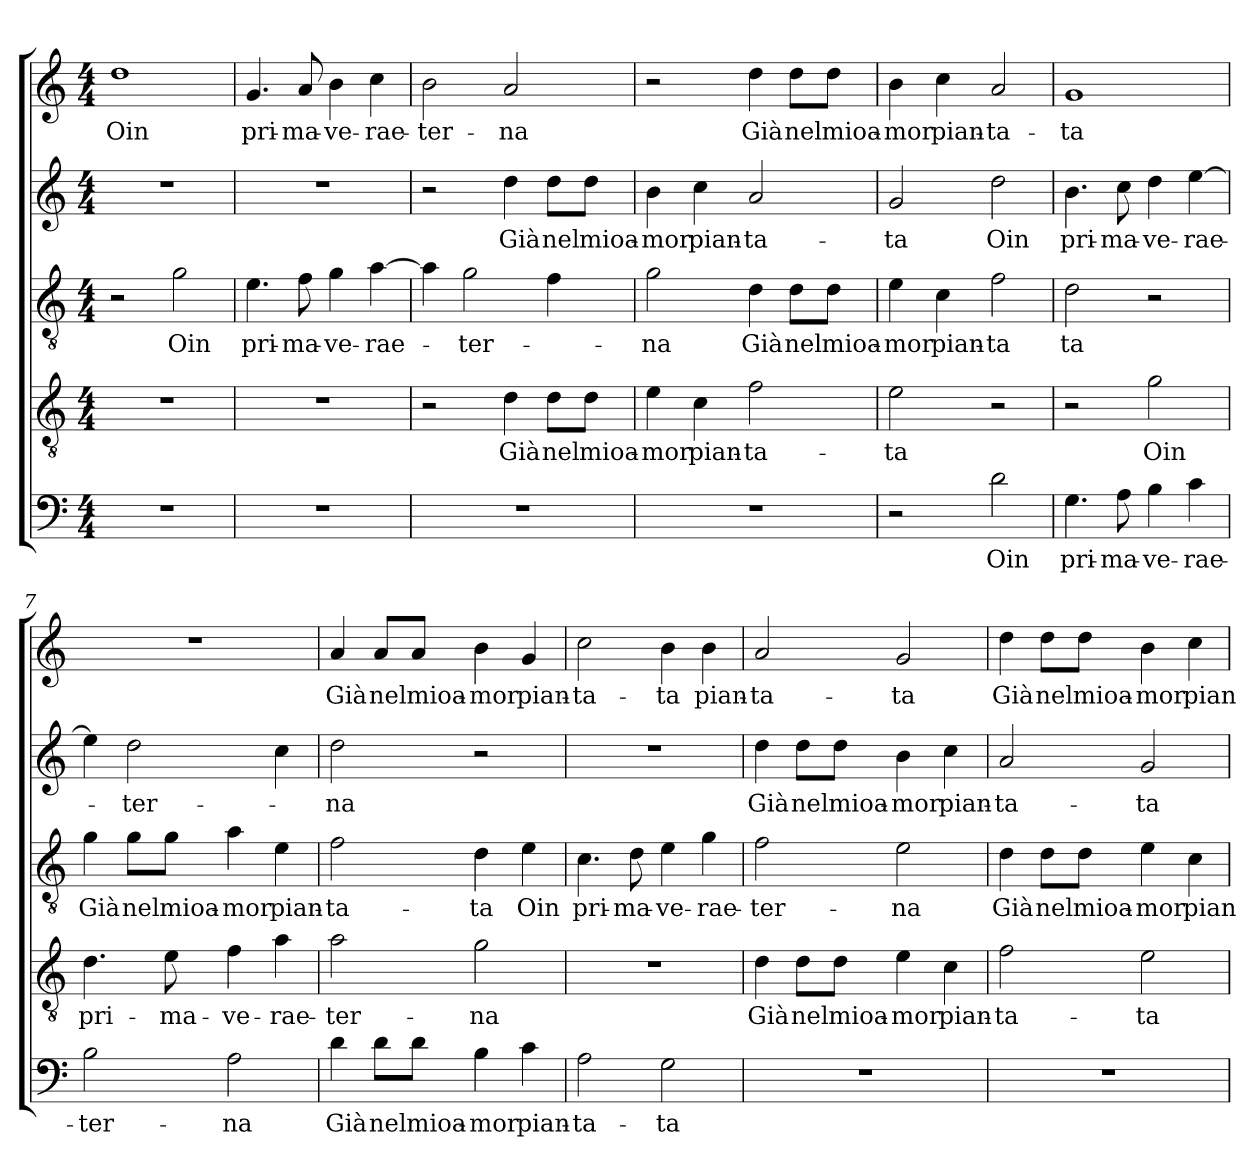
**kern	**text	**kern	**text	**kern	**text	**kern	**text	**kern	**text
*part5	*part5	*part4	*part4	*part3	*part3	*part2	*part2	*part1	*part1
*staff5	*staff5	*staff4	*staff4	*staff3	*staff3	*staff2	*staff2	*staff1	*staff1
*clefF4	*	*clefGv2	*	*clefGv2	*	*clefG2	*	*clefG2	*
*k[]	*	*k[]	*	*k[]	*	*k[]	*	*k[]	*
*M4/4	*	*M4/4	*	*M4/4	*	*M4/4	*	*M4/4	*
=1	=1	=1	=1	=1	=1	=1	=1	=1	=1
1r	.	1r	.	2r	.	1r	.	1dd\	Oin
.	.	.	.	2g\	Oin	.	.	.	.
=2	=2	=2	=2	=2	=2	=2	=2	=2	=2
1r	.	1r	.	4.e\	pri-	1r	.	4.g/	pri-
.	.	.	.	8f\	ma-	.	.	8a/	ma-
.	.	.	.	4g\	ve-	.	.	4b\	ve-
.	.	.	.	[4a\	rae-	.	.	4cc\	rae-
=3	=3	=3	=3	=3	=3	=3	=3	=3	=3
1r	.	2r	.	4a\]	.	2r	.	2b\	ter-
.	.	.	.	2g\	ter-	.	.	.	.
.	.	4d\	Già	.	.	4dd\	Già	2a/	na
.	.	8d\L	nel	4f\	.	8dd\L	nel	.	.
.	.	8d\J	mioa-	.	.	8dd\J	mioa-	.	.
=4	=4	=4	=4	=4	=4	=4	=4	=4	=4
1r	.	4e\	mor	2g\	na	4b\	mor	2r	.
.	.	4c\	pian-	.	.	4cc\	pian-	.	.
.	.	2f\	ta-	4d\	Già	2a/	ta-	4dd\	Già
.	.	.	.	8d\L	nel	.	.	8dd\L	nel
.	.	.	.	8d\J	mioa-	.	.	8dd\J	mioa-
=5	=5	=5	=5	=5	=5	=5	=5	=5	=5
2r	.	2e\	ta	4e\	mor	2g/	ta	4b\	mor
.	.	.	.	4c\	pian-	.	.	4cc\	pian-
2d\	Oin	2r	.	2f\	ta	2dd\	Oin	2a/	ta-
=6	=6	=6	=6	=6	=6	=6	=6	=6	=6
4.G\	pri-	2r	.	2d\	ta	4.b\	pri-	1g/	ta
8A\	ma-	.	.	.	.	8cc\	ma-	.	.
4B\	ve-	2g\	Oin	2r	.	4dd\	ve-	.	.
4c\	rae-	.	.	.	.	[4ee\	rae-	.	.
=7	=7	=7	=7	=7	=7	=7	=7	=7	=7
2B\	ter-	4.d\	pri-	4g\	Già	4ee\]	.	1r	.
.	.	.	.	8g\L	nel	2dd\	ter-	.	.
.	.	8e\	ma-	8g\J	mioa-	.	.	.	.
2A\	na	4f\	ve-	4a\	mor	.	.	.	.
.	.	4a\	rae-	4e\	pian-	4cc\	.	.	.
=8	=8	=8	=8	=8	=8	=8	=8	=8	=8
4d\	Già	2a\	ter-	2f\	ta-	2dd\	na	4a/	Già
8d\L	nel	.	.	.	.	.	.	8a/L	nel
8d\J	mioa-	.	.	.	.	.	.	8a/J	mioa-
4B\	mor	2g\	na	4d\	ta	2r	.	4b\	mor
4c\	pian-	.	.	4e\	Oin	.	.	4g/	pian-
=9	=9	=9	=9	=9	=9	=9	=9	=9	=9
2A\	ta-	1r	.	4.c\	pri-	1r	.	2cc\	ta-
.	.	.	.	8d\	ma-	.	.	.	.
2G\	ta	.	.	4e\	ve-	.	.	4b\	ta
.	.	.	.	4g\	rae-	.	.	4b\	pian-
=10	=10	=10	=10	=10	=10	=10	=10	=10	=10
1r	.	4d\	Già	2f\	ter-	4dd\	Già	2a/	ta-
.	.	8d\L	nel	.	.	8dd\L	nel	.	.
.	.	8d\J	mioa-	.	.	8dd\J	mioa-	.	.
.	.	4e\	mor	2e\	na	4b\	mor	2g/	ta
.	.	4c\	pian-	.	.	4cc\	pian-	.	.
=11	=11	=11	=11	=11	=11	=11	=11	=11	=11
1r	.	2f\	ta-	4d\	Già	2a/	ta-	4dd\	Già
.	.	.	.	8d\L	nel	.	.	8dd\L	nel
.	.	.	.	8d\J	mioa-	.	.	8dd\J	mioa-
.	.	2e\	ta	4e\	mor	2g/	ta	4b\	mor
.	.	.	.	4c\	pian-	.	.	4cc\	pian-
=	=	=	=	=	=	=	=	=	=
*-	*-	*-	*-	*-	*-	*-	*-	*-	*-
